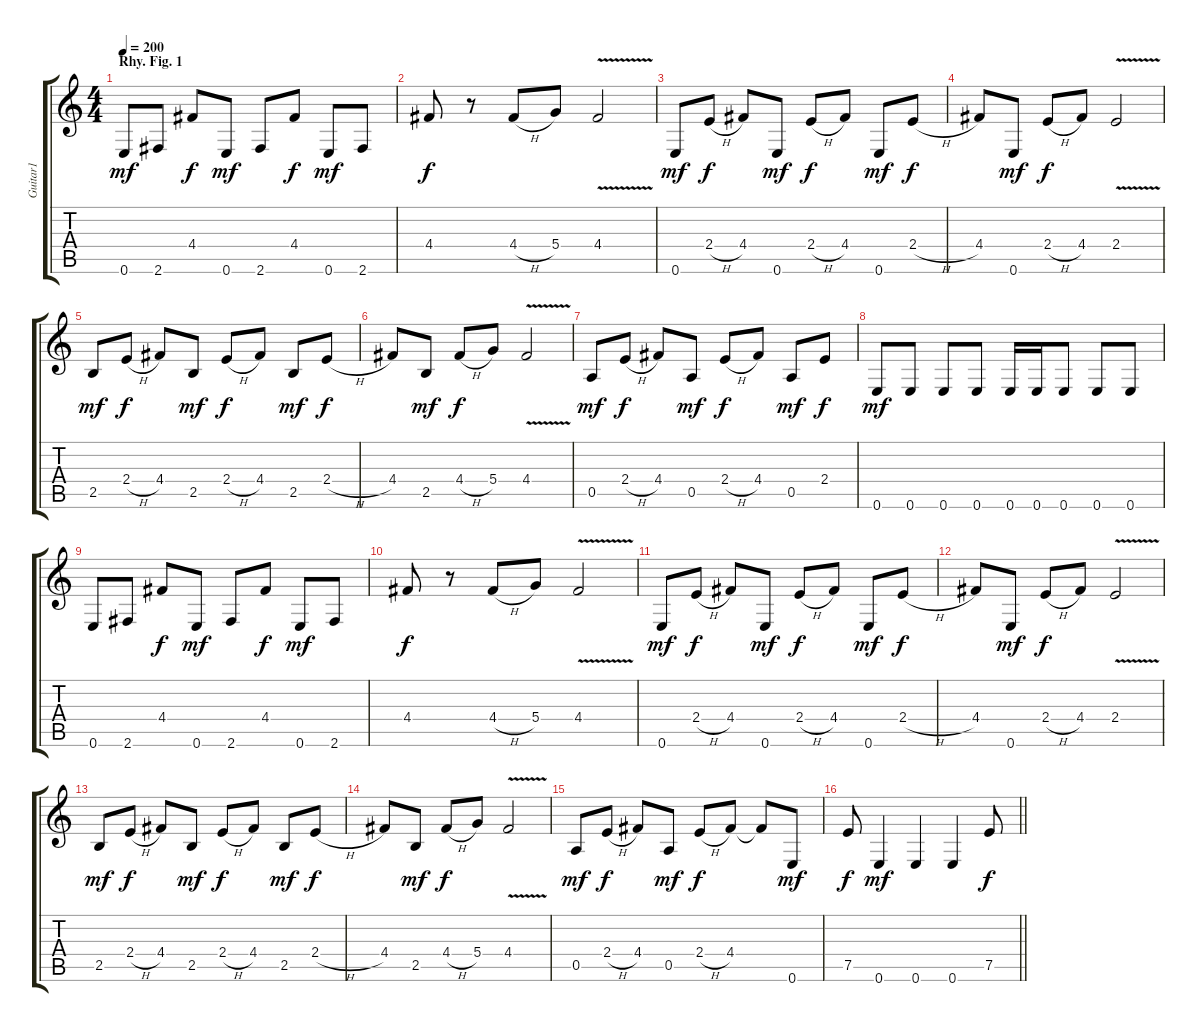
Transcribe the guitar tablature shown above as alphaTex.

\track ("Guitar1" "Guitar1") {instrument distortionguitar}
\staff {score tabs}
\tuning (E4 B3 G3 D3 A2 E2) {hide}
\ts (4 4)
\section ("" "Rhy. Fig. 1")
\tempo 200
\clef g2
\ks c
0.6.8{dy mf} 2.6.8 4.4.8{dy f} 0.6.8{dy mf} 2.6.8 4.4.8{dy f} 0.6.8{dy mf} 2.6.8 |
4.4.8{dy f} r.8 4.4{h}.8 5.4.8 4.4{v}.2 |
0.6.8{dy mf} 2.4{h}.8{dy f} 4.4.8 0.6.8{dy mf} 2.4{h}.8{dy f} 4.4.8 0.6.8{dy mf} 2.4{h}.8{dy f} |
4.4.8 0.6.8{dy mf} 2.4{h}.8{dy f} 4.4.8 2.4{v}.2 |
2.5.8{dy mf} 2.4{h}.8{dy f} 4.4.8 2.5.8{dy mf} 2.4{h}.8{dy f} 4.4.8 2.5.8{dy mf} 2.4{h}.8{dy f} |
4.4.8 2.5.8{dy mf} 4.4{h}.8{dy f} 5.4.8 4.4{v}.2 |
0.5.8{dy mf} 2.4{h}.8{dy f} 4.4.8 0.5.8{dy mf} 2.4{h}.8{dy f} 4.4.8 0.5.8{dy mf} 2.4.8{dy f} |
0.6.8{dy mf} 0.6.8 0.6.8 0.6.8 0.6.16 0.6.16 0.6.8 0.6.8 0.6.8 |
0.6.8 2.6.8 4.4.8{dy f} 0.6.8{dy mf} 2.6.8 4.4.8{dy f} 0.6.8{dy mf} 2.6.8 |
4.4.8{dy f} r.8 4.4{h}.8 5.4.8 4.4{v}.2 |
0.6.8{dy mf} 2.4{h}.8{dy f} 4.4.8 0.6.8{dy mf} 2.4{h}.8{dy f} 4.4.8 0.6.8{dy mf} 2.4{h}.8{dy f} |
4.4.8 0.6.8{dy mf} 2.4{h}.8{dy f} 4.4.8 2.4{v}.2 |
2.5.8{dy mf} 2.4{h}.8{dy f} 4.4.8 2.5.8{dy mf} 2.4{h}.8{dy f} 4.4.8 2.5.8{dy mf} 2.4{h}.8{dy f} |
4.4.8 2.5.8{dy mf} 4.4{h}.8{dy f} 5.4.8 4.4{v}.2 |
0.5.8{dy mf} 2.4{h}.8{dy f} 4.4.8 0.5.8{dy mf} 2.4{h}.8{dy f} 4.4.8 4.4{t}.8 0.6.8{dy mf} |
\barLineRight lightlight
7.5.8{dy f} 0.6.4{dy mf} 0.6.4 0.6.4 7.5.8{dy f}
